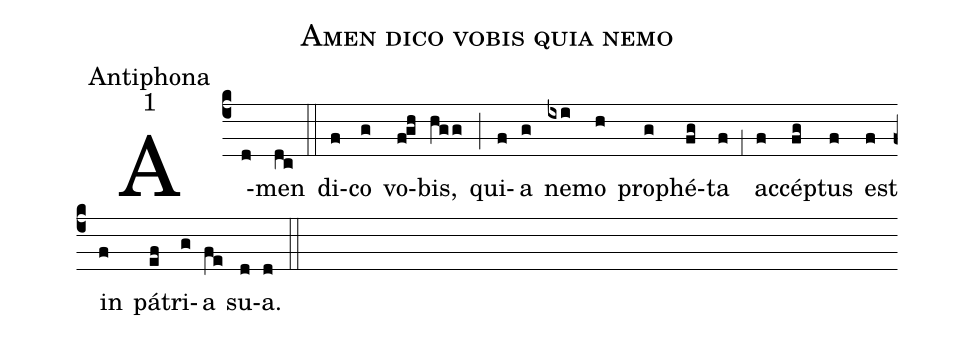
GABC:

name:Amen dico vobis quia nemo;
office-part:Antiphona;
mode:1;
%%
(c4) A(d)men(dc) (::) di(f)co(g) vo(f!gh)bis,(hgg) (;) qui(f)a(g) ne(ixi)mo(h) pro(g)phé(fg)ta(f) (;1) ac(f)cép(fg)tus(f) est(f) in(f) pá(ef)tri(g)a(fe) su(d)a.(d) (::)
